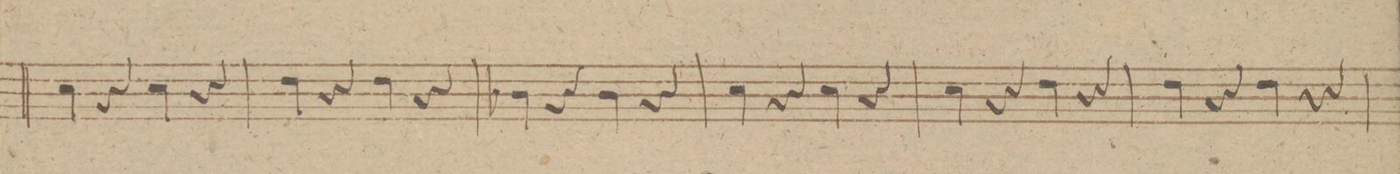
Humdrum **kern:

**kern	**dynam
*I"Clarino 1mo in E.	*
*clefG2	*
*k[f#c#g#d#]	*
*met(c|)	*
*M2/2	*
4ee\	.
4r	.
4ee\	.
4r	.
=282	=282
4ff#\	.
4r	.
4ff#\	.
4r	.
=283	=283
4ddX\	.
4r	.
4dd\	.
4r	.
=284	=284
4ee\	.
4r	.
4ee\	.
4r	.
=285	=285
4ee\	.
4r	.
4ff#\	.
4r	.
=286	=286
4ff#\	.
4r	.
4ff#\	.
4r	.
=287	=287
*-	*-
